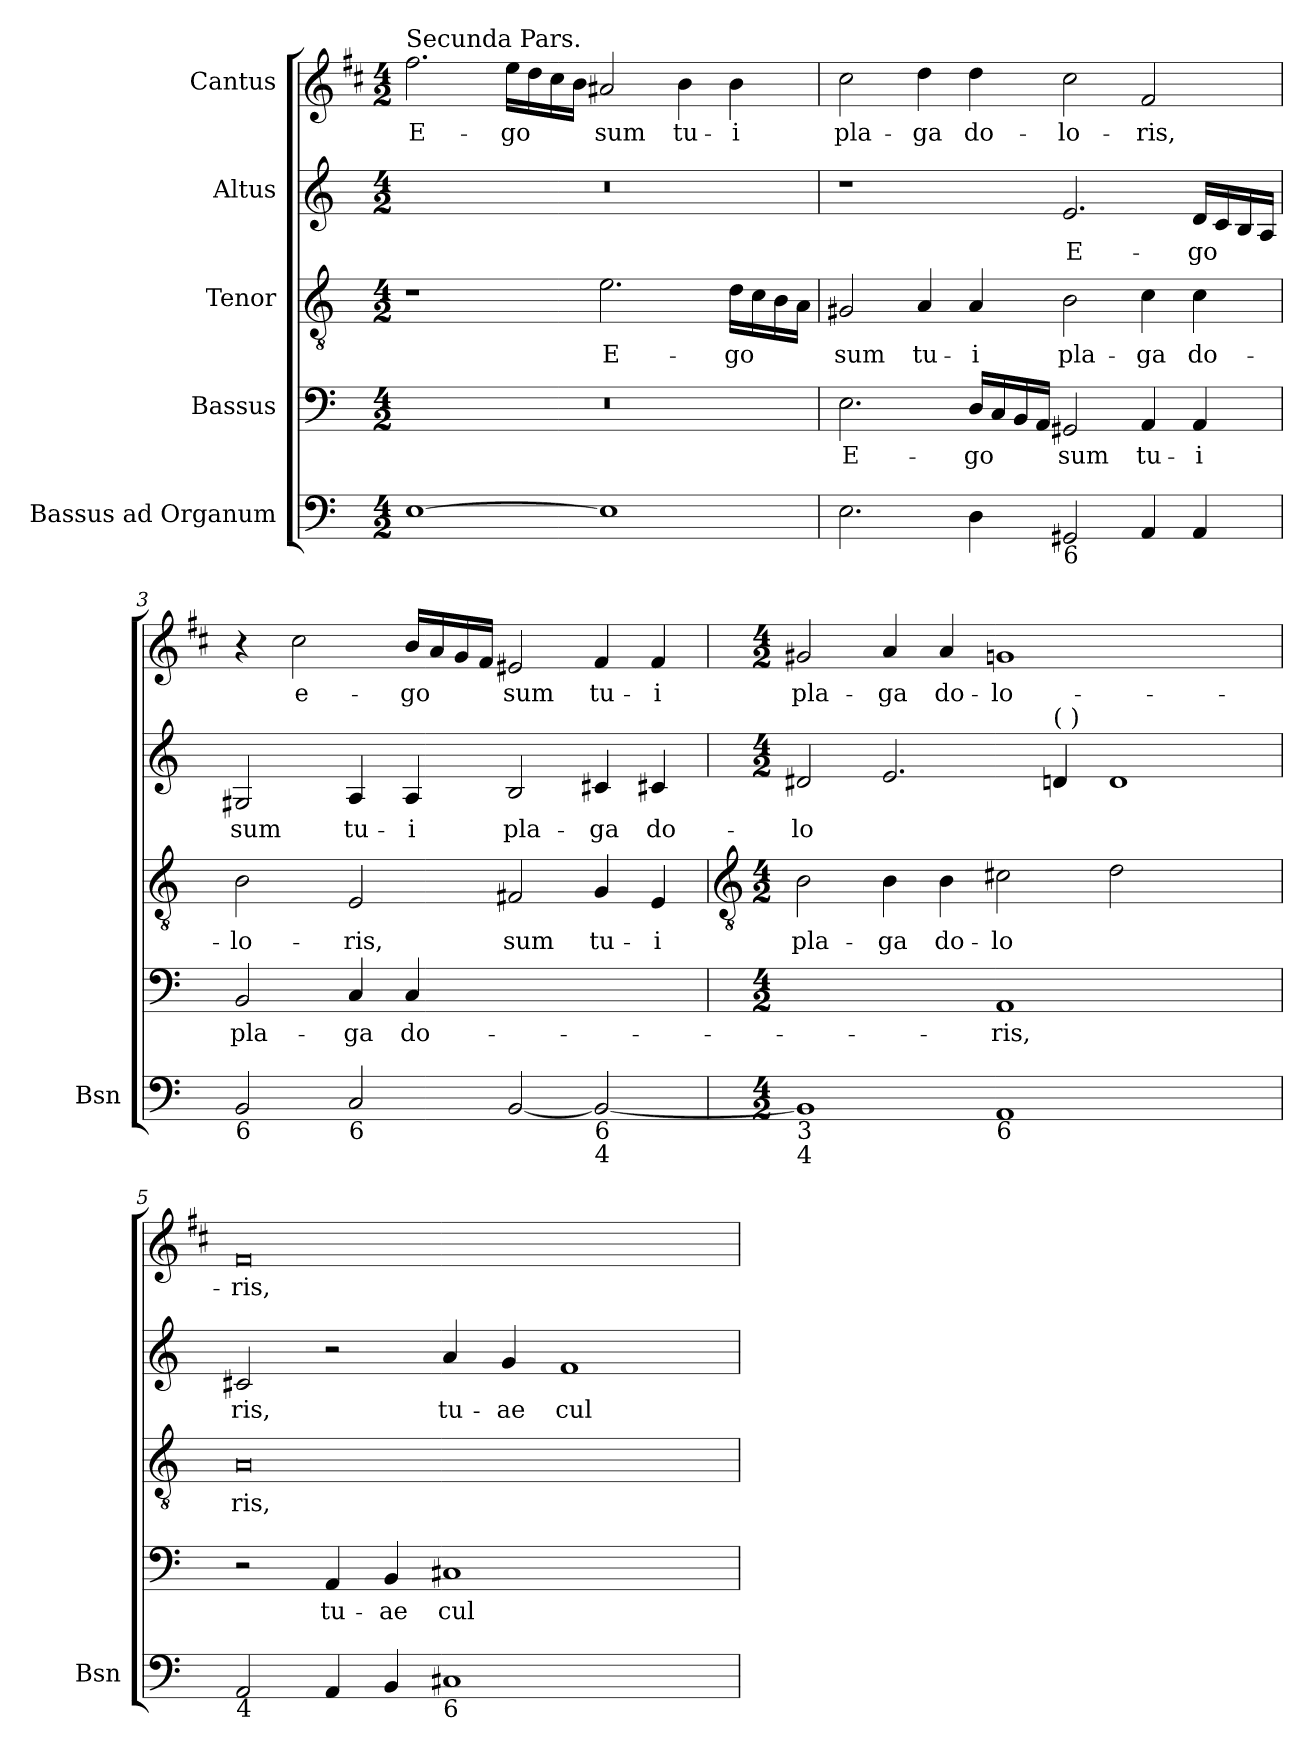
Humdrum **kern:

**kern	**kern	**text	**kern	**text	**kern	**text	**kern	**text
*part5	*part4	*part4	*part3	*part3	*part2	*part2	*part1	*part1
*staff5	*staff4	*staff4	*staff3	*staff3	*staff2	*staff2	*staff1	*staff1
*I"Bassus ad Organum	*I"Bassus	*	*I"Tenor	*	*I"Altus	*	*I"Cantus	*
*I'Bsn	*	*	*	*	*	*	*	*
*clefF4	*clefF4	*	*clefGv2	*	*clefG2	*	*clefG2	*
*	*	*	*	*	*	*	*ITrd1c2	*
*k[]	*k[]	*	*k[]	*	*k[]	*	*k[]	*
*C:	*C:	*	*C:	*	*C:	*	*C:	*
*M4/2	*M4/2	*	*M4/2	*	*M4/2	*	*M4/2	*
=1	=1	=1	=1	=1	=1	=1	=1	=1
!	!	!	!	!	!	!	!LO:TX:a:t=Secunda Pars.	!
!	!	!	!	!	!	!	!	!LO:LY:b
[1E	0r	.	1r	.	0r	.	2.ee	E-
!	!	!	!	!	!	!	!	!LO:LY:b
.	.	.	.	.	.	.	16ddLL	-go
.	.	.	.	.	.	.	16cc	.
.	.	.	.	.	.	.	16b	.
.	.	.	.	.	.	.	16aJJ	.
!	!	!	!	!LO:LY:b	!	!	!	!LO:LY:b
1E]	.	.	2.e	E-	.	.	2g#X	sum
!	!	!	!	!	!	!	!	!LO:LY:b
.	.	.	.	.	.	.	4a	tu-
!	!	!	!	!LO:LY:b	!	!	!	!LO:LY:b
.	.	.	16dLL	-go	.	.	4a	-i
.	.	.	16c	.	.	.	.	.
.	.	.	16B	.	.	.	.	.
.	.	.	16AJJ	.	.	.	.	.
=2	=2	=2	=2	=2	=2	=2	=2	=2
!	!	!LO:LY:b	!	!LO:LY:b	!	!	!	!LO:LY:b
2.E	2.E	E-	2G#X	sum	1r	.	2b	pla-
!	!	!	!	!LO:LY:b	!	!	!	!LO:LY:b
.	.	.	4A	tu-	.	.	4cc	-ga
!	!	!LO:LY:b	!	!LO:LY:b	!	!	!	!LO:LY:b
4D	16DLL	-go	4A	-i	.	.	4cc	do-
.	16C	.	.	.	.	.	.	.
.	16BB	.	.	.	.	.	.	.
.	16AAJJ	.	.	.	.	.	.	.
!LO:TX:b:t=6	!	!	!	!	!	!	!	!
!	!	!LO:LY:b	!	!LO:LY:b	!	!LO:LY:b	!	!LO:LY:b
2GG#X	2GG#X	sum	2B	pla-	2.e	E-	2b	-lo-
!	!	!LO:LY:b	!	!LO:LY:b	!	!	!	!LO:LY:b
4AA	4AA	tu-	4c	-ga	.	.	2e	-ris,
!	!	!LO:LY:b	!	!LO:LY:b	!	!LO:LY:b	!	!
4AA	4AA	-i	4c	do-	16dLL	-go	.	.
.	.	.	.	.	16c	.	.	.
.	.	.	.	.	16B	.	.	.
.	.	.	.	.	16AJJ	.	.	.
=3	=3	=3	=3	=3	=3	=3	=3	=3
!LO:TX:b:t=6	!	!	!	!	!	!	!	!
!	!	!LO:LY:b	!	!LO:LY:b	!	!LO:LY:b	!	!
2BB	2BB	pla-	2B	-lo-	2G#X	sum	4r	.
!	!	!	!	!	!	!	!	!LO:LY:b
.	.	.	.	.	.	.	2b	e-
!LO:TX:b:t=6	!	!	!	!	!	!	!	!
!	!	!LO:LY:b	!	!LO:LY:b	!	!LO:LY:b	!	!
2C	4C	-ga	2E	-ris,	4A	tu-	.	.
!	!	!LO:LY:b	!	!	!	!LO:LY:b	!	!LO:LY:b
.	4C	do-	.	.	4A	-i	16aLL	-go
.	.	.	.	.	.	.	16g	.
.	.	.	.	.	.	.	16f	.
.	.	.	.	.	.	.	16eJJ	.
!	!	!LO:LY:b	!	!LO:LY:b	!	!LO:LY:b	!	!LO:LY:b
[2BB	[1BByy	-lo	2F#X	sum	2B	pla-	2d#X	sum
!LO:TX:b:t=6\n4	!	!	!	!	!	!	!	!
!	!	!	!	!LO:LY:b	!	!LO:LY:b	!	!LO:LY:b
2BB_	.	.	4G	tu-	4c#X	-ga	4e	tu-
!	!	!	!	!LO:LY:b	!	!LO:LY:b	!	!LO:LY:b
.	.	.	4E	-i	4c#X	do-	4e	-i
!!LO:LB:g=z
=4	=4	=4	=4	=4	=4	=4	=4	=4
*	*	*	*clefGv2	*	*	*	*	*
*M4/2	*M4/2	*	*M4/2	*	*M4/2	*	*M4/2	*
!LO:TX:b:t=3	!	!	!	!	!	!	!	!
!LO:TX:b:t=4	!	!	!	!	!	!	!	!
!	!	!	!	!LO:LY:b	!	!LO:LY:b	!	!LO:LY:b
1BB]	1BByy]	.	2B	pla-	2d#X	-lo	2f#X	pla-
!	!	!	!	!LO:LY:b	!	!	!	!LO:LY:b
.	.	.	4B	-ga	2.e	.	4g	-ga
!	!	!	!	!LO:LY:b	!	!	!	!LO:LY:b
.	.	.	4B	do-	.	.	4g	do-
!LO:TX:b:t=6	!	!	!	!	!	!	!	!
!	!	!LO:LY:b	!	!LO:LY:b	!	!	!	!LO:LY:b
1AA	1AA	ris,	2c#X	-lo	.	.	1fn	-lo-
!	!	!	!	!	!LO:TX:a:t=(  )	!	!	!
.	.	.	.	.	4d	.	.	.
.	.	.	2d	.	1d	.	.	.
2ryy	2ryy	.	2ryy	.	.	.	2ryy	.
=5	=5	=5	=5	=5	=5	=5	=5	=5
!LO:TX:b:t=4	!	!	!	!	!	!	!	!
!	!	!	!	!LO:LY:b	!	!LO:LY:b	!	!LO:LY:b
2AA	2r	.	0A	ris,	2c#X	ris,	0e	-ris,
!	!	!LO:LY:b	!	!	!	!	!	!
4AA	4AA	tu-	.	.	2r	.	.	.
!	!	!LO:LY:b	!	!	!	!	!	!
4BB	4BB	-ae	.	.	.	.	.	.
!LO:TX:b:t=6	!	!	!	!	!	!	!	!
!	!	!LO:LY:b	!	!	!	!LO:LY:b	!	!
1C#X	1C#X	cul-	.	.	4a	tu-	.	.
!	!	!	!	!	!	!LO:LY:b	!	!
.	.	.	.	.	4g	-ae	.	.
!	!	!	!	!	!	!LO:LY:b	!	!
.	.	.	.	.	1f	cul-	.	.
2ryy	2ryy	.	2ryy	.	.	.	2ryy	.
=	=	=	=	=	=	=	=	=
*-	*-	*-	*-	*-	*-	*-	*-	*-
